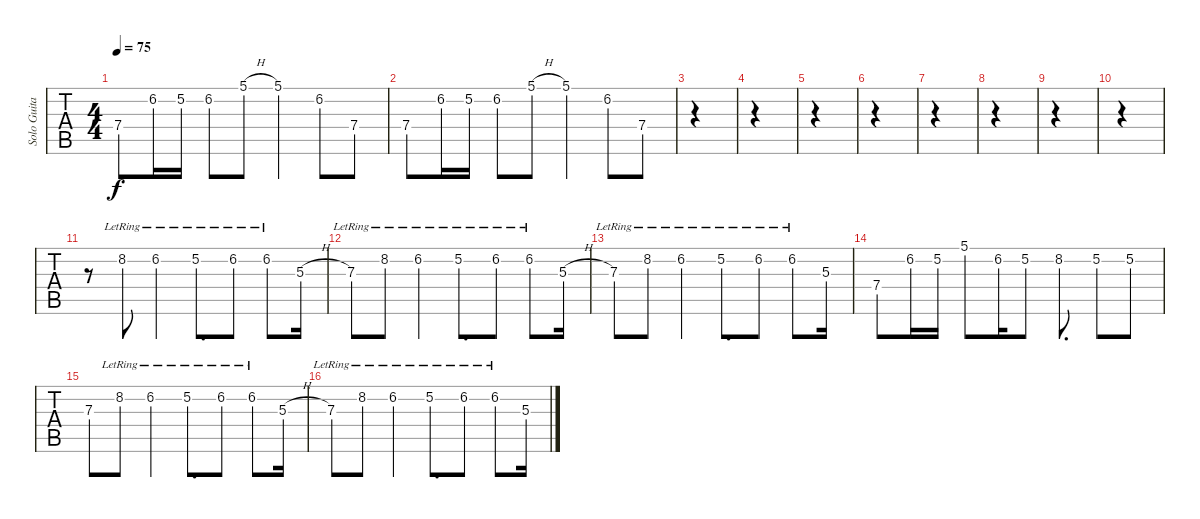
\track ("Solo Guitar (Florian)" "Solo Guita") {instrument electricguitarjazz}
\staff {tabs}
\tuning (E4 B3 G3 D3 A2 E2) {hide}
\ts (4 4)
\tempo 75
\clef g2
\ks c
7.4.8{dy f} 6.2.16 5.2.16 6.2.8 5.1{h}.8 5.1.4 6.2.8 7.4.8 |
7.4.8 6.2.16 5.2.16 6.2.8 5.1{h}.8 5.1.4 6.2.8 7.4.8 |
|
|
|
|
|
|
|
|
r.8 8.2{lr}.8 6.2{lr}.4 5.2{lr}.8{d} 6.2{lr}.8 6.2{lr}.8 5.3{h}.16 |
7.3{lr}.8 8.2{lr}.8 6.2{lr}.4 5.2{lr}.8{d} 6.2{lr}.8 6.2{lr}.8 5.3{h}.16 |
7.3{lr}.8 8.2{lr}.8 6.2{lr}.4 5.2{lr}.8{d} 6.2{lr}.8 6.2{lr}.8 5.3.16 |
7.4.8 6.2.16 5.2.16 5.1.8 6.2.16 5.2.8 8.2.8{d} 5.2.8 5.2.8 |
7.3.8 8.2{lr}.8 6.2{lr}.4 5.2{lr}.8{d} 6.2{lr}.8 6.2{lr}.8 5.3{h}.16 |
7.3{lr}.8 8.2{lr}.8 6.2{lr}.4 5.2{lr}.8{d} 6.2{lr}.8 6.2{lr}.8 5.3{h}.16
